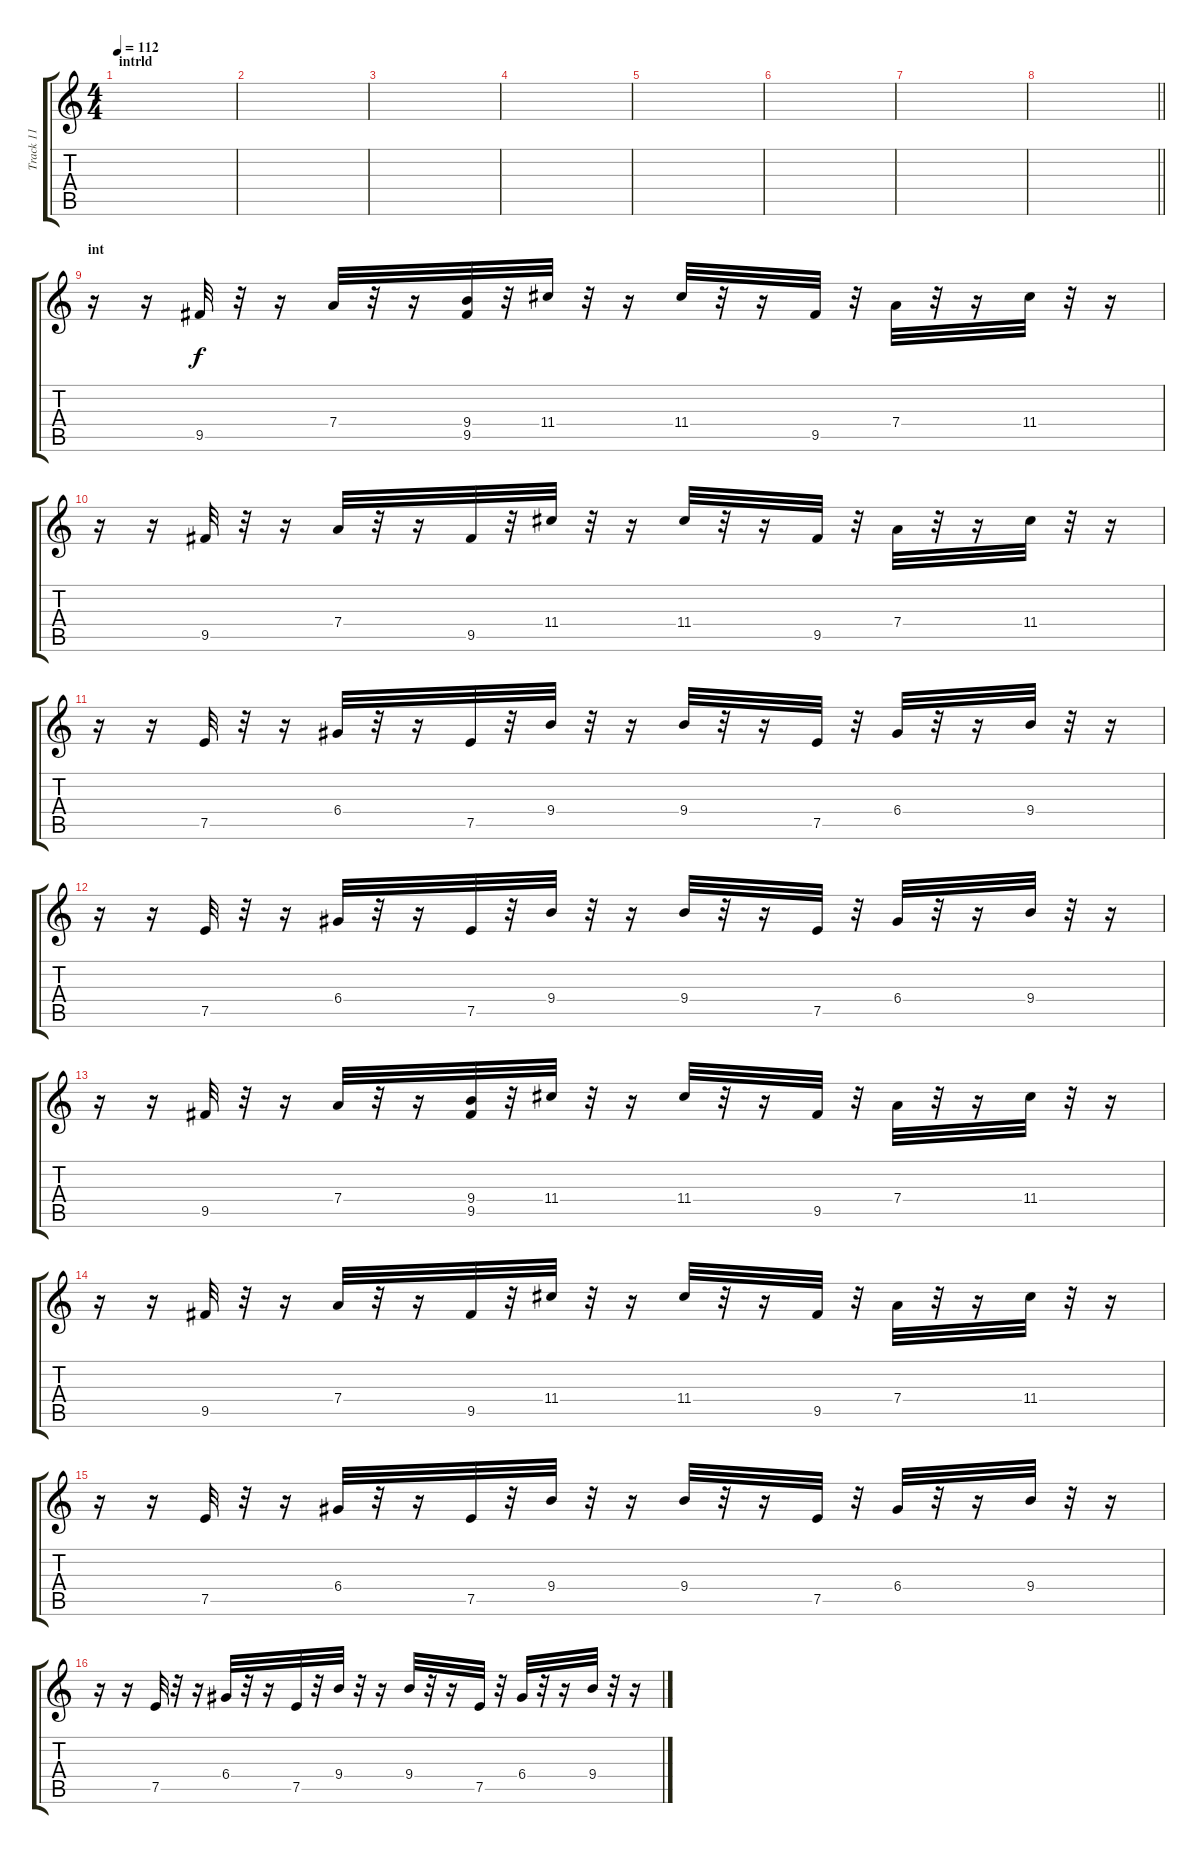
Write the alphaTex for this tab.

\track ("Track 11" "Track 11") {instrument acousticguitarsteel}
\staff {score tabs}
\tuning (E4 B3 G3 D3 A2 E2) {hide}
\ts (4 4)
\section ("" "intrld")
\tempo 112
\clef g2
\ks c
|
|
|
|
|
|
|
\barLineRight lightlight
|
\section ("" "int")
r.16{volume 6} r.16 9.5.32 r.32 r.16 7.4.32 r.32 r.16 (9.4 9.5).32 r.32 11.4.32 r.32 r.16 11.4.32 r.32 r.16 9.5.32 r.32 7.4.32 r.32 r.16 11.4.32 r.32 r.16 |
r.16 r.16 9.5.32 r.32 r.16 7.4.32 r.32 r.16 9.5.32 r.32 11.4.32 r.32 r.16 11.4.32 r.32 r.16 9.5.32 r.32 7.4.32 r.32 r.16 11.4.32 r.32 r.16 |
r.16 r.16 7.5.32 r.32 r.16 6.4.32 r.32 r.16 7.5.32 r.32 9.4.32 r.32 r.16 9.4.32 r.32 r.16 7.5.32 r.32 6.4.32 r.32 r.16 9.4.32 r.32 r.16 |
r.16 r.16 7.5.32 r.32 r.16 6.4.32 r.32 r.16 7.5.32 r.32 9.4.32 r.32 r.16 9.4.32 r.32 r.16 7.5.32 r.32 6.4.32 r.32 r.16 9.4.32 r.32 r.16 |
r.16{volume 6} r.16 9.5.32 r.32 r.16 7.4.32 r.32 r.16 (9.4 9.5).32 r.32 11.4.32 r.32 r.16 11.4.32 r.32 r.16 9.5.32 r.32 7.4.32 r.32 r.16 11.4.32 r.32 r.16 |
r.16 r.16 9.5.32 r.32 r.16 7.4.32 r.32 r.16 9.5.32 r.32 11.4.32 r.32 r.16 11.4.32 r.32 r.16 9.5.32 r.32 7.4.32 r.32 r.16 11.4.32 r.32 r.16 |
r.16 r.16 7.5.32 r.32 r.16 6.4.32 r.32 r.16 7.5.32 r.32 9.4.32 r.32 r.16 9.4.32 r.32 r.16 7.5.32 r.32 6.4.32 r.32 r.16 9.4.32 r.32 r.16 |
r.16 r.16 7.5.32 r.32 r.16 6.4.32 r.32 r.16 7.5.32 r.32 9.4.32 r.32 r.16 9.4.32 r.32 r.16 7.5.32 r.32 6.4.32 r.32 r.16 9.4.32 r.32 r.16
